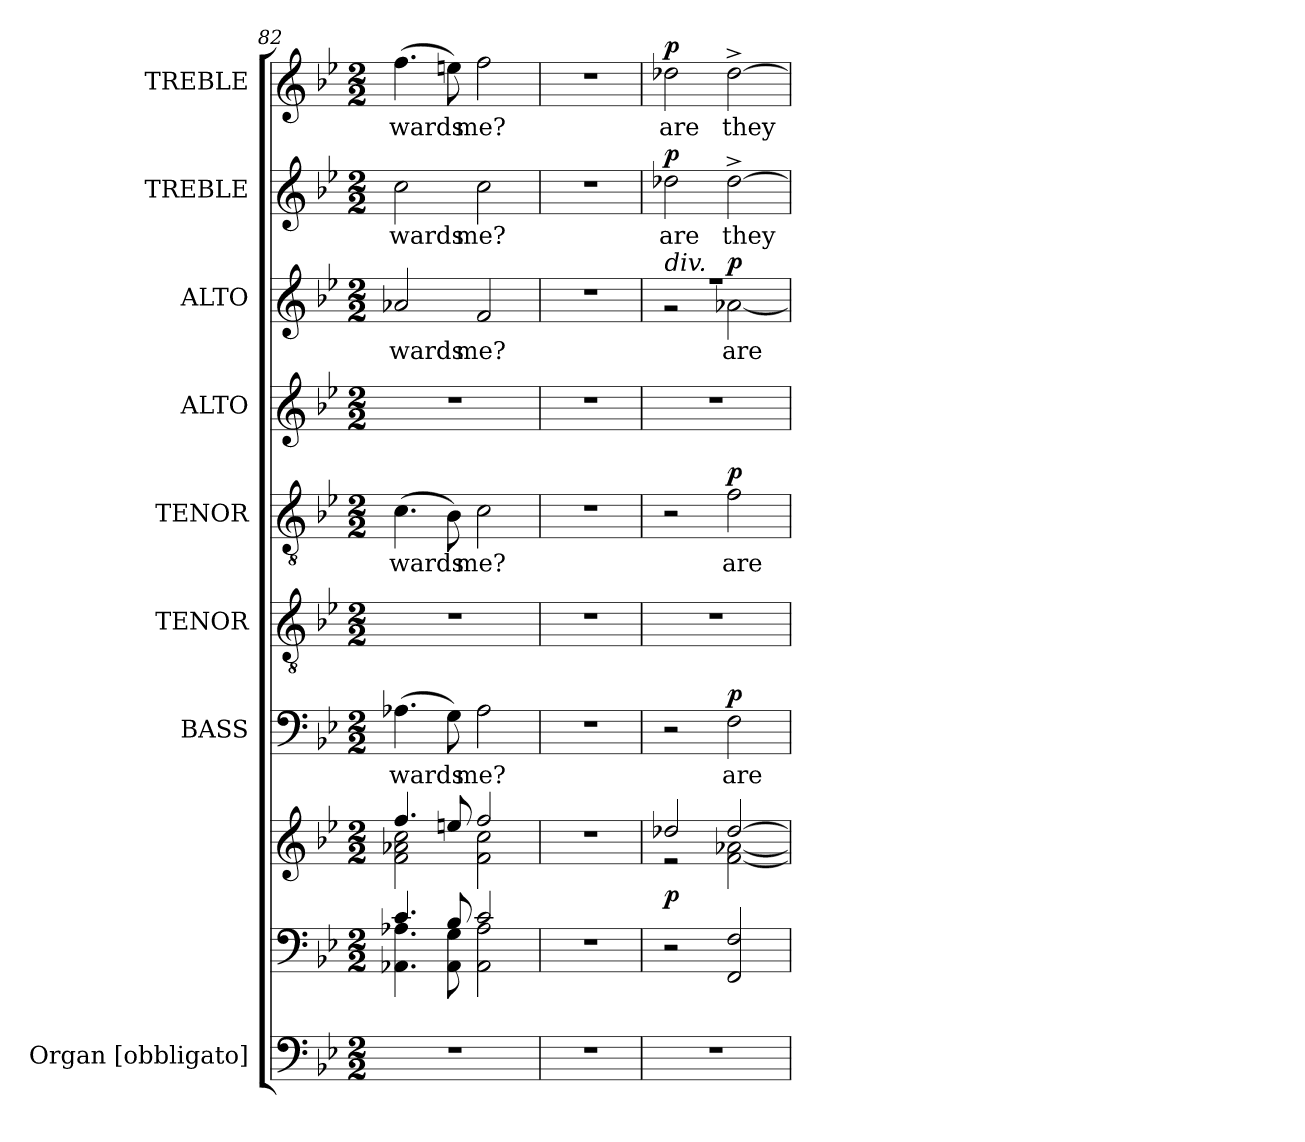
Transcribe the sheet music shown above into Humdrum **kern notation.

**kern	**kern	**kern	**dynam	**kern	**text	**dynam	**kern	**kern	**text	**dynam	**kern	**kern	**text	**dynam	**kern	**text	**dynam	**kern	**text	**dynam
*part8	*part8	*part8	*part8	*part7	*part7	*part7	*part6	*part5	*part5	*part5	*part4	*part3	*part3	*part3	*part2	*part2	*part2	*part1	*part1	*part1
*staff10	*staff9	*staff8	*staff8/9/10	*staff7	*staff7	*staff7	*staff6	*staff5	*staff5	*staff5	*staff4	*staff3	*staff3	*staff3	*staff2	*staff2	*staff2	*staff1	*staff1	*staff1
*I"Organ [obbligato]	*	*	*	*I"BASS	*	*	*I"TENOR	*I"TENOR	*	*	*I"ALTO	*I"ALTO	*	*	*I"TREBLE	*	*	*I"TREBLE	*	*
*clefF4	*clefF4	*clefG2	*	*clefF4	*	*	*clefGv2	*clefGv2	*	*	*clefG2	*clefG2	*	*	*clefG2	*	*	*clefG2	*	*
*	*	*	*	*	*	*	*ITrd7c12	*ITrd7c12	*	*	*	*	*	*	*	*	*	*	*	*
*k[b-e-]	*k[b-e-]	*k[b-e-]	*	*k[b-e-]	*	*	*k[b-e-]	*k[b-e-]	*	*	*k[b-e-]	*k[b-e-]	*	*	*k[b-e-]	*	*	*k[b-e-]	*	*
*B-:	*B-:	*B-:	*	*B-:	*	*	*B-:	*B-:	*	*	*B-:	*B-:	*	*	*B-:	*	*	*B-:	*	*
*M2/2	*M2/2	*M2/2	*	*M2/2	*	*	*M2/2	*M2/2	*	*	*M2/2	*M2/2	*	*	*M2/2	*	*	*M2/2	*	*
=82	=82	=82	=82	=82	=82	=82	=82	=82	=82	=82	=82	=82	=82	=82	=82	=82	=82	=82	=82	=82
*	*^	*^	*	*	*	*	*	*	*	*	*	*	*	*	*	*	*	*	*	*
!	!	!	!	!	!	!	!LO:LY:b:color=#000000	!	!	!	!	!	!	!	!	!	!	!	!	!	!	!
!	!	!	!	!	!	!	!	!	!	!	!LO:LY:b:color=#000000	!	!	!	!	!	!	!	!	!	!	!
!	!	!	!	!	!	!	!	!	!	!	!	!	!	!	!LO:LY:b:color=#000000	!	!	!	!	!	!	!
!	!	!	!	!	!	!	!	!	!	!	!	!	!	!	!	!	!	!LO:LY:b:color=#000000	!	!	!	!
!	!	!	!	!	!	!	!	!	!	!	!	!	!	!	!	!	!	!	!	!	!LO:LY:b:color=#000000	!
1r	4.ci/	4.AA-Xi\ 4.A-Xi	4.ffi/	2fi\ 2a-Xi 2cci	.	(4.A-Xi\	-wards	.	1r	(4.Ci\	-wards	.	1r	2a-Xi/	-wards	.	2cci\	-wards	.	(4.ffi\	-wards	.
.	8B-i/	8AA-i\ 8Gi	8eeni/	.	.	8Gi\)	.	.	.	8BB-i\)	.	.	.	.	.	.	.	.	.	8eeni\)	.	.
!	!	!	!	!	!	!	!LO:LY:b:color=#000000	!	!	!	!	!	!	!	!	!	!	!	!	!	!	!
!	!	!	!	!	!	!	!	!	!	!	!LO:LY:b:color=#000000	!	!	!	!	!	!	!	!	!	!	!
!	!	!	!	!	!	!	!	!	!	!	!	!	!	!	!LO:LY:b:color=#000000	!	!	!	!	!	!	!
!	!	!	!	!	!	!	!	!	!	!	!	!	!	!	!	!	!	!LO:LY:b:color=#000000	!	!	!	!
!	!	!	!	!	!	!	!	!	!	!	!	!	!	!	!	!	!	!	!	!	!LO:LY:b:color=#000000	!
.	2ci/	2AA-i\ 2A-i	2ffi/	2fi\ 2cci	.	2A-i\	me?	.	.	2Ci\	me?	.	.	2fi/	me?	.	2cci\	me?	.	2ffi\	me?	.
*	*v	*v	*	*	*	*	*	*	*	*	*	*	*	*	*	*	*	*	*	*	*	*
*	*	*v	*v	*	*	*	*	*	*	*	*	*	*	*	*	*	*	*	*	*	*
=83	=83	=83	=83	=83	=83	=83	=83	=83	=83	=83	=83	=83	=83	=83	=83	=83	=83	=83	=83	=83
1r	1r	1r	.	1r	.	.	1r	1r	.	.	1r	1r	.	.	1r	.	.	1r	.	.
=84	=84	=84	=84	=84	=84	=84	=84	=84	=84	=84	=84	=84	=84	=84	=84	=84	=84	=84	=84	=84
*	*	*^	*	*	*	*	*	*	*	*	*	*^	*	*	*	*	*	*	*	*
!	!	!	!	!	!	!	!	!	!	!	!	!	!	!	!	!	!	!LO:LY:b:color=#000000	!	!	!	!
!	!	!	!	!	!	!	!	!	!	!	!	!	!LO:TX:a:i:t=div.	!	!	!	!	!	!	!	!	!
!	!	!	!	!	!	!	!	!	!	!	!	!	!	!	!	!	!	!	!	!	!LO:LY:b:color=#000000	!
1r	2r	2dd-Xi/	2r	p	2r	.	.	1r	2r	.	.	1r	1r	2r	.	.	2dd-Xi\	are	p	2dd-Xi\	are	p
!	!	!	!	!	!	!LO:LY:b:color=#000000	!	!	!	!	!	!	!	!	!	!	!	!	!	!	!	!
!	!	!	!	!	!	!	!	!	!	!LO:LY:b:color=#000000	!	!	!	!	!	!	!	!	!	!	!	!
!	!	!	!	!	!	!	!	!	!	!	!	!	!	!	!LO:LY:b:color=#000000	!	!	!	!	!	!	!
!	!	!	!	!	!	!	!	!	!	!	!	!	!	!	!	!	!	!LO:LY:b:color=#000000	!	!	!	!
!	!	!	!	!	!	!	!	!	!	!	!	!	!	!	!	!	!	!	!	!	!LO:LY:b:color=#000000	!
.	2FFi/ 2Fi	[2dd-i/	[2fi\ [2a-Xi	.	2Fi\	are	p	.	2Fi\	are	p	.	.	[2a-Xi\	are	p	[2dd-^i\	they	.	[2dd-^i\	they	.
*	*	*v	*v	*	*	*	*	*	*	*	*	*	*v	*v	*	*	*	*	*	*	*	*
=	=	=	=	=	=	=	=	=	=	=	=	=	=	=	=	=	=	=	=	=
*-	*-	*-	*-	*-	*-	*-	*-	*-	*-	*-	*-	*-	*-	*-	*-	*-	*-	*-	*-	*-
